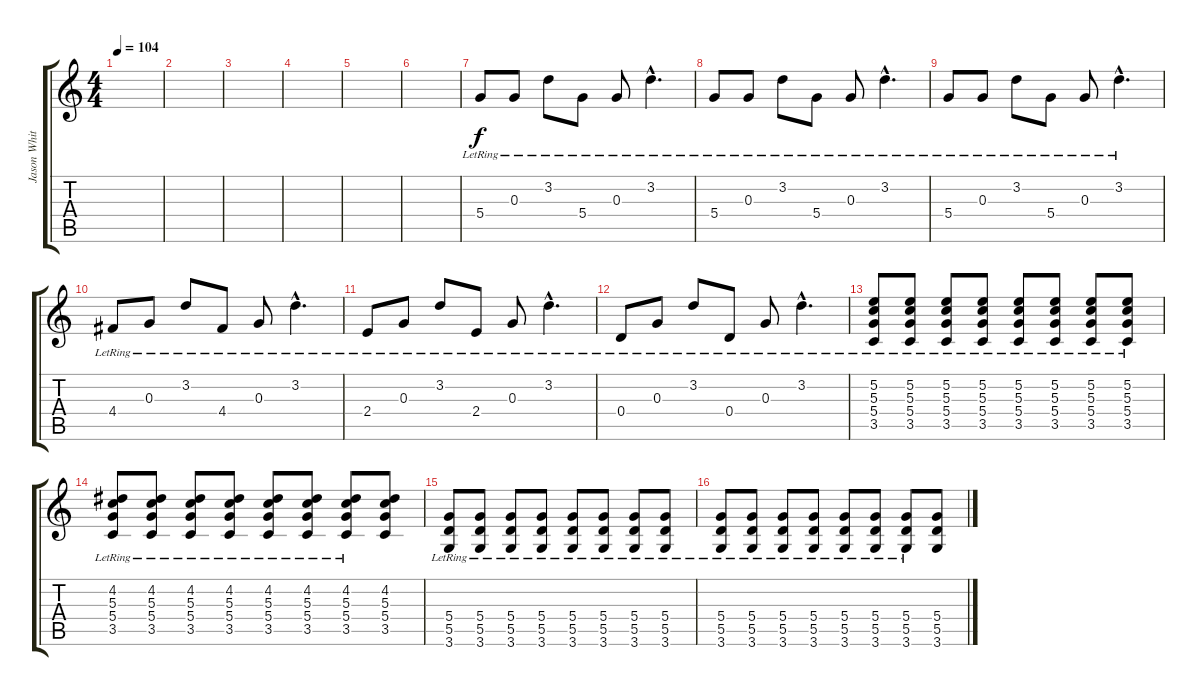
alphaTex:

\track ("Jason White Gtr 3" "Jason Whit") {instrument overdrivenguitar}
\staff {score tabs}
\tuning (E4 B3 G3 D3 A2 E2) {hide}
\ts (4 4)
\tempo 104
\clef g2
\ks c
|
|
|
|
|
|
5.4{lr}.8 0.3{lr}.8 3.2{lr}.8 5.4{lr}.8 0.3{lr}.8 3.2{hac lr}.4{d} |
5.4{lr}.8 0.3{lr}.8 3.2{lr}.8 5.4{lr}.8 0.3{lr}.8 3.2{hac lr}.4{d} |
5.4{lr}.8 0.3{lr}.8 3.2{lr}.8 5.4{lr}.8 0.3{lr}.8 3.2{hac lr}.4{d} |
4.4{lr}.8 0.3{lr}.8 3.2{lr}.8 4.4{lr}.8 0.3{lr}.8 3.2{hac lr}.4{d} |
2.4{lr}.8 0.3{lr}.8 3.2{lr}.8 2.4{lr}.8 0.3{lr}.8 3.2{hac lr}.4{d} |
0.4{lr}.8 0.3{lr}.8 3.2{lr}.8 0.4{lr}.8 0.3{lr}.8 3.2{hac lr}.4{d} |
(5.2{lr} 5.3{lr} 5.4{lr} 3.5{lr}).8 (5.2{lr} 5.3{lr} 5.4{lr} 3.5{lr}).8 (5.2{lr} 5.3{lr} 5.4{lr} 3.5{lr}).8 (5.2{lr} 5.3{lr} 5.4{lr} 3.5{lr}).8 (5.2{lr} 5.3{lr} 5.4{lr} 3.5{lr}).8 (5.2{lr} 5.3{lr} 5.4{lr} 3.5{lr}).8 (5.2{lr} 5.3{lr} 5.4{lr} 3.5{lr}).8 (5.2{lr} 5.3{lr} 5.4 3.5{lr}).8 |
(4.2{lr} 5.3{lr} 5.4{lr} 3.5{lr}).8 (4.2{lr} 5.3{lr} 5.4{lr} 3.5{lr}).8 (4.2{lr} 5.3{lr} 5.4{lr} 3.5{lr}).8 (4.2{lr} 5.3{lr} 5.4{lr} 3.5{lr}).8 (4.2{lr} 5.3{lr} 5.4{lr} 3.5{lr}).8 (4.2{lr} 5.3{lr} 5.4{lr} 3.5{lr}).8 (4.2{lr} 5.3{lr} 5.4{lr} 3.5{lr}).8 (4.2 5.3 5.4 3.5).8 |
(5.4{lr} 5.5{lr} 3.6{lr}).8 (5.4{lr} 5.5{lr} 3.6{lr}).8 (5.4{lr} 5.5{lr} 3.6{lr}).8 (5.4{lr} 5.5{lr} 3.6{lr}).8 (5.4{lr} 5.5{lr} 3.6{lr}).8 (5.4{lr} 5.5{lr} 3.6{lr}).8 (5.4{lr} 5.5{lr} 3.6{lr}).8 (5.4{lr} 5.5{lr} 3.6{lr}).8 |
(5.4{lr} 5.5{lr} 3.6{lr}).8 (5.4{lr} 5.5{lr} 3.6{lr}).8 (5.4{lr} 5.5{lr} 3.6{lr}).8 (5.4{lr} 5.5{lr} 3.6{lr}).8 (5.4{lr} 5.5{lr} 3.6{lr}).8 (5.4{lr} 5.5{lr} 3.6{lr}).8 (5.4{lr} 5.5{lr} 3.6{lr}).8 (5.4 5.5 3.6).8
